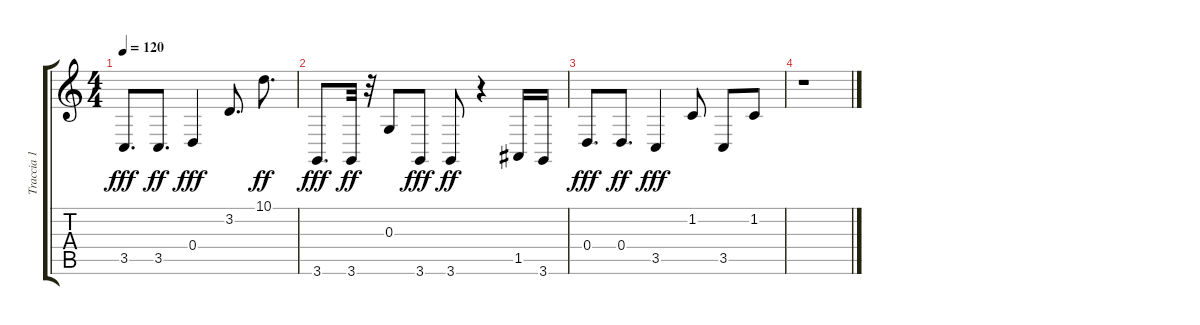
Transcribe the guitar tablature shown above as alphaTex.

\track ("Traccia 1" "Traccia 1") {instrument lead1square}
\staff {score tabs}
\tuning (E4 B3 G3 D3 A2 E2) {hide}
\ts (4 4)
\tempo 120
\clef g2
\ks c
3.5.8{d dy fff} 3.5.8{d dy ff} 0.4.4{dy fff} 3.2.8{d} 10.1.8{d dy ff} |
3.6.8{d dy fff} 3.6.32{dy ff} r.32 0.3.8 3.6.8{dy fff} 3.6.8{dy ff} r.4 1.5.16 3.6.16 |
0.4.8{d dy fff} 0.4.8{d dy ff} 3.5.4{dy fff} 1.2.8 3.5.8 1.2.8 |
r.1
